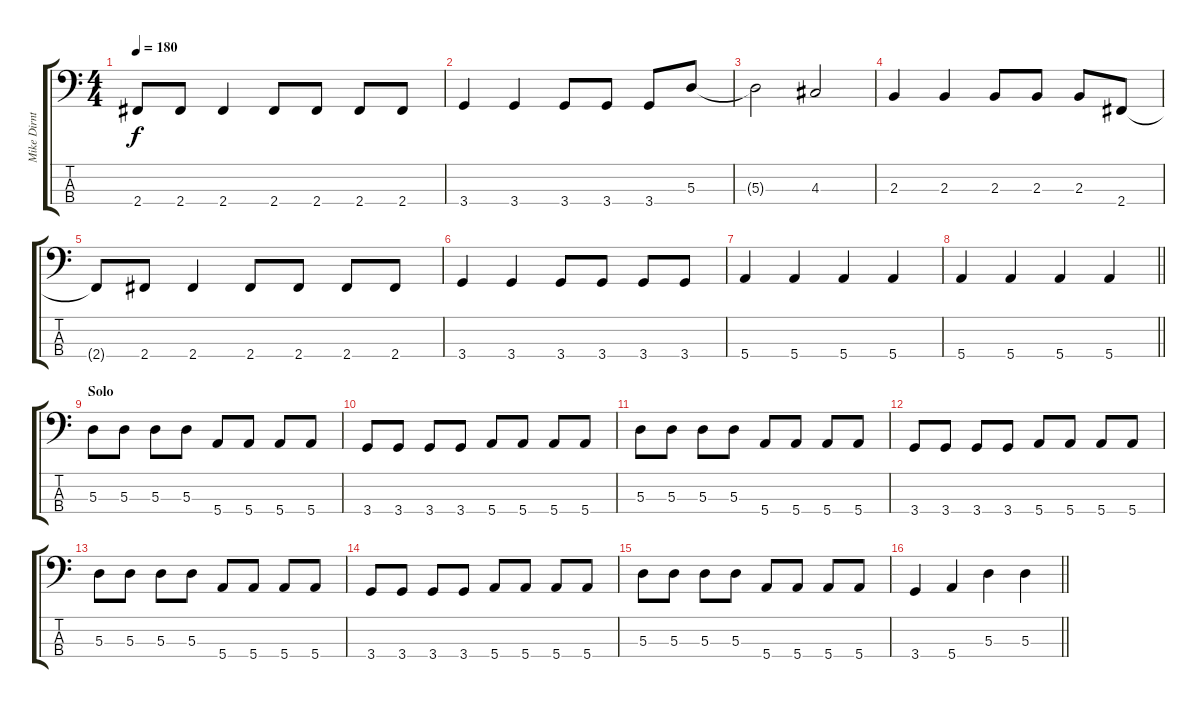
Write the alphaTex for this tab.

\track ("Mike Dirnt - Bass" "Mike Dirnt") {instrument electricbasspick}
\staff {score tabs}
\tuning (G2 D2 A1 E1) {hide}
\ts (4 4)
\tempo 180
\clef f4
\ks c
2.4{t}.8{dy f} 2.4.8 2.4.4 2.4.8 2.4.8 2.4.8 2.4.8 |
3.4.4 3.4.4 3.4.8 3.4.8 3.4.8 5.3.8 |
5.3{t}.2 4.3.2 |
2.3.4 2.3.4 2.3.8 2.3.8 2.3.8 2.4.8 |
2.4{t}.8 2.4.8 2.4.4 2.4.8 2.4.8 2.4.8 2.4.8 |
3.4.4 3.4.4 3.4.8 3.4.8 3.4.8 3.4.8 |
5.4.4 5.4.4 5.4.4 5.4.4 |
\barLineRight lightlight
5.4.4 5.4.4 5.4.4 5.4.4 |
\section ("" "Solo")
5.3.8 5.3.8 5.3.8 5.3.8 5.4.8 5.4.8 5.4.8 5.4.8 |
3.4.8 3.4.8 3.4.8 3.4.8 5.4.8 5.4.8 5.4.8 5.4.8 |
5.3.8 5.3.8 5.3.8 5.3.8 5.4.8 5.4.8 5.4.8 5.4.8 |
3.4.8 3.4.8 3.4.8 3.4.8 5.4.8 5.4.8 5.4.8 5.4.8 |
5.3.8 5.3.8 5.3.8 5.3.8 5.4.8 5.4.8 5.4.8 5.4.8 |
3.4.8 3.4.8 3.4.8 3.4.8 5.4.8 5.4.8 5.4.8 5.4.8 |
5.3.8 5.3.8 5.3.8 5.3.8 5.4.8 5.4.8 5.4.8 5.4.8 |
\barLineRight lightlight
3.4.4 5.4.4 5.3.4 5.3.4
